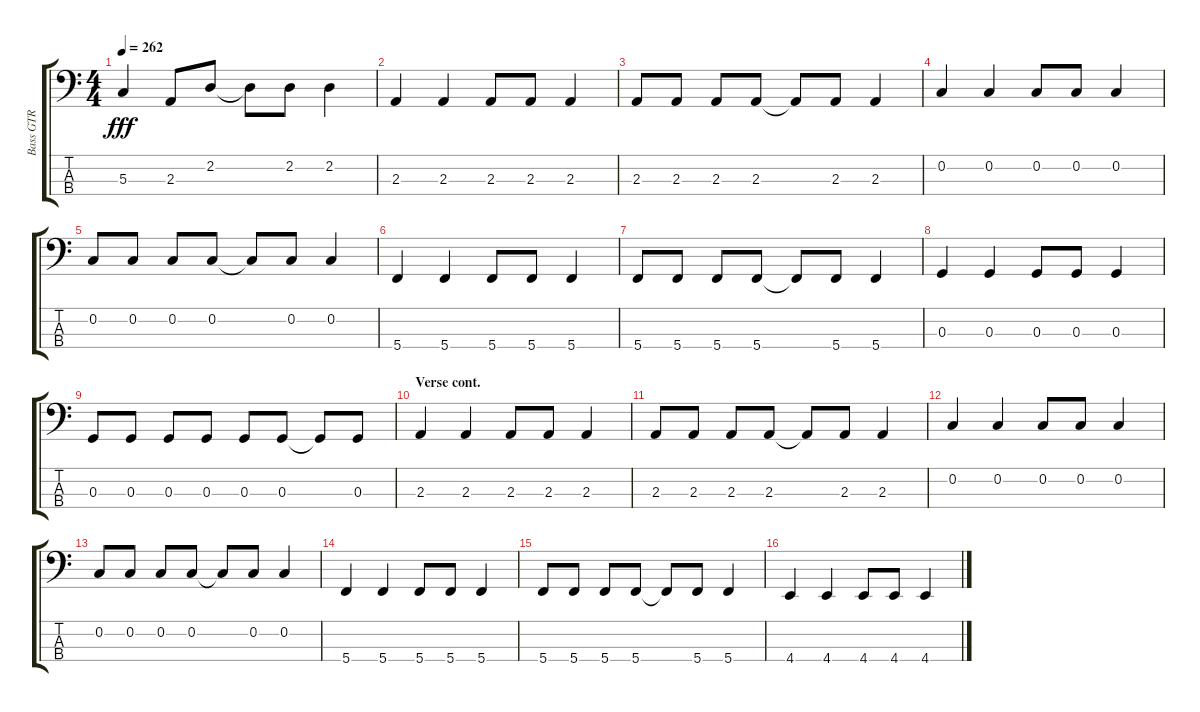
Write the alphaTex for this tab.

\track ("Bass GTR" "Bass GTR") {instrument electricbassfinger}
\staff {score tabs}
\tuning (F2 C2 G1 C1) {hide}
\ts (4 4)
\tempo 262
\clef f4
\ks aminor
5.3.4{dy fff} 2.3.8 2.2.8 2.2{t}.8 2.2.8 2.2.4 |
2.3.4 2.3.4 2.3.8 2.3.8 2.3.4 |
2.3.8 2.3.8 2.3.8 2.3.8 2.3{t}.8 2.3.8 2.3.4 |
0.2.4 0.2.4 0.2.8 0.2.8 0.2.4 |
0.2.8 0.2.8 0.2.8 0.2.8 0.2{t}.8 0.2.8 0.2.4 |
5.4.4 5.4.4 5.4.8 5.4.8 5.4.4 |
5.4.8 5.4.8 5.4.8 5.4.8 5.4{t}.8 5.4.8 5.4.4 |
0.3.4 0.3.4 0.3.8 0.3.8 0.3.4 |
0.3.8 0.3.8 0.3.8 0.3.8 0.3.8 0.3.8 0.3{t}.8 0.3.8 |
\section ("" "Verse cont.")
2.3.4 2.3.4 2.3.8 2.3.8 2.3.4 |
2.3.8 2.3.8 2.3.8 2.3.8 2.3{t}.8 2.3.8 2.3.4 |
0.2.4 0.2.4 0.2.8 0.2.8 0.2.4 |
0.2.8 0.2.8 0.2.8 0.2.8 0.2{t}.8 0.2.8 0.2.4 |
5.4.4 5.4.4 5.4.8 5.4.8 5.4.4 |
5.4.8 5.4.8 5.4.8 5.4.8 5.4{t}.8 5.4.8 5.4.4 |
4.4.4 4.4.4 4.4.8 4.4.8 4.4.4
